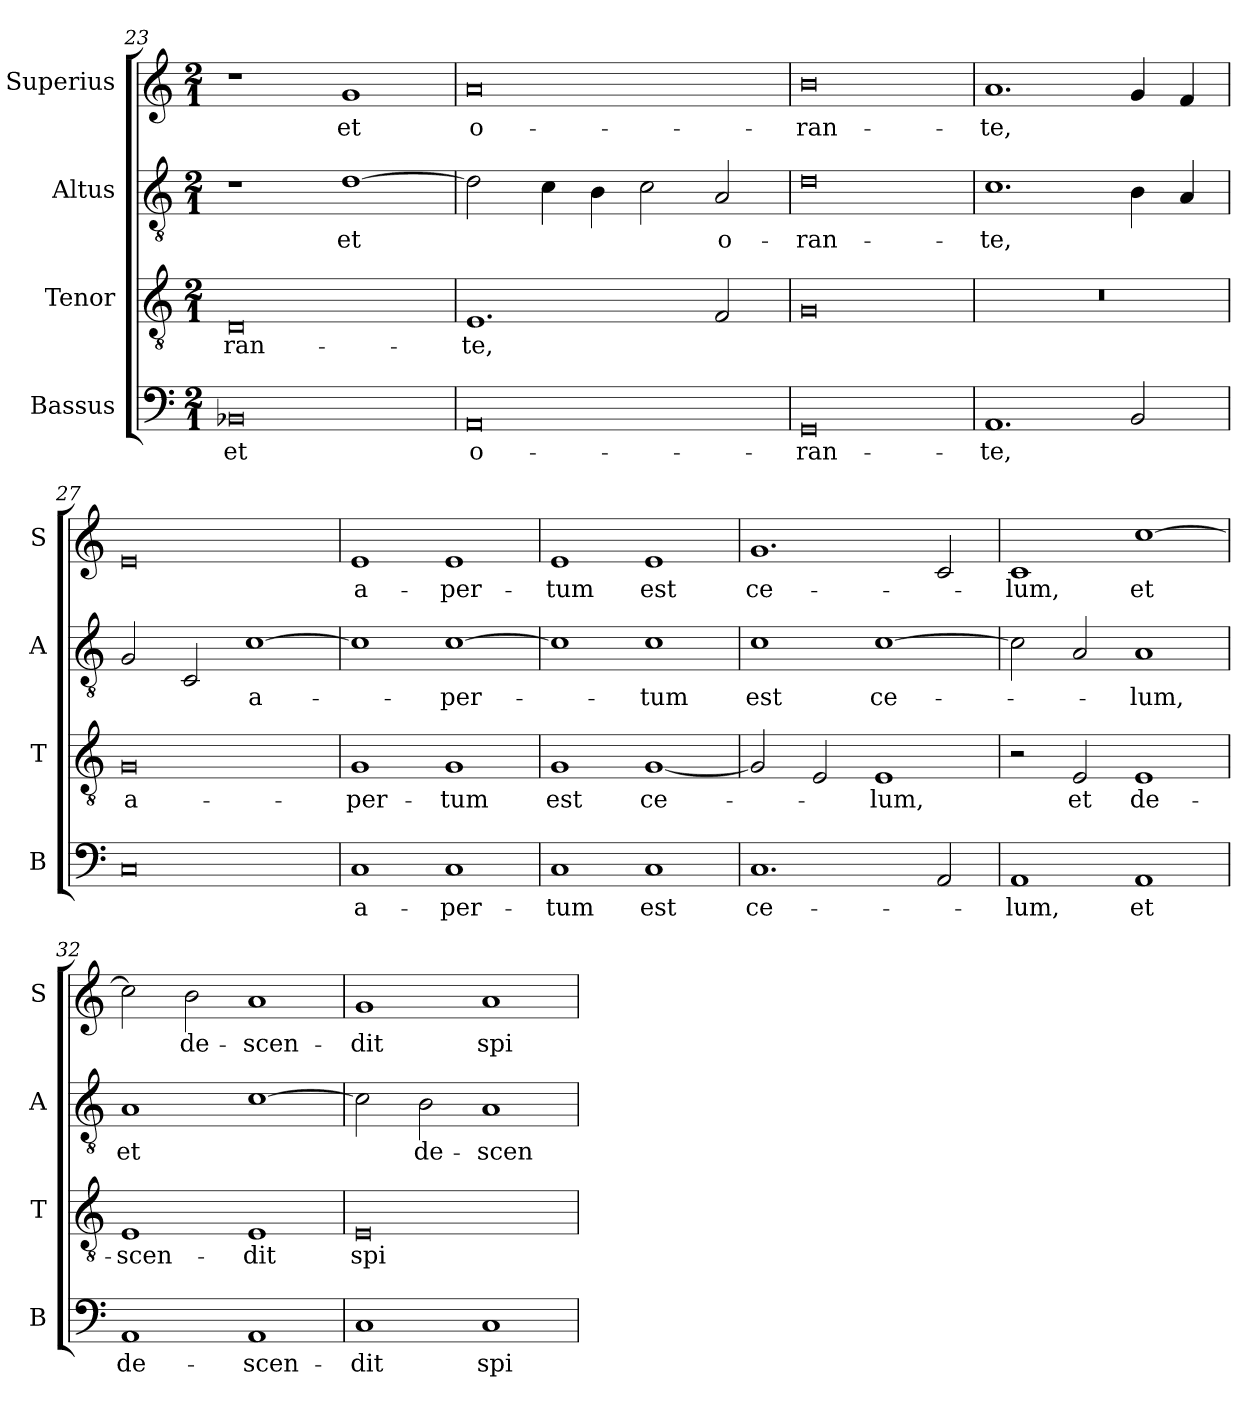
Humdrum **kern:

**kern	**text	**kern	**text	**kern	**text	**kern	**text
*part4	*part4	*part3	*part3	*part2	*part2	*part1	*part1
*staff4	*staff4	*staff3	*staff3	*staff2	*staff2	*staff1	*staff1
*I"Bassus	*	*I"Tenor	*	*I"Altus	*	*I"Superius	*
*I'B	*	*I'T	*	*I'A	*	*I'S	*
*clefF4	*	*clefGv2	*	*clefGv2	*	*clefG2	*
*k[]	*	*k[]	*	*k[]	*	*k[]	*
*M2/1	*	*M2/1	*	*M2/1	*	*M2/1	*
=23	=23	=23	=23	=23	=23	=23	=23
0BB-X	et	0D	-ran-	1r	.	1r	.
.	.	.	.	[1d	et	1g	et
=24	=24	=24	=24	=24	=24	=24	=24
0AA	o-	1.E	-te,	2d\]	.	0a	o-
.	.	.	.	4c\	.	.	.
.	.	.	.	4B\	.	.	.
.	.	.	.	2c\	.	.	.
.	.	2F/	.	2A/	o-	.	.
=25	=25	=25	=25	=25	=25	=25	=25
0GG	-ran-	0G	.	0d	-ran-	0b	-ran-
=26	=26	=26	=26	=26	=26	=26	=26
1.AA	-te,	0r	.	1.c	-te,	1.a	-te,
2BB/	.	.	.	4B\	.	4g/	.
.	.	.	.	4A/	.	4f/	.
=27	=27	=27	=27	=27	=27	=27	=27
0C	.	0G	a-	2G/	.	0e	.
.	.	.	.	2C/	.	.	.
.	.	.	.	[1c	a-	.	.
=28	=28	=28	=28	=28	=28	=28	=28
1C	a-	1G	-per-	1c]	.	1e	a-
1C	-per-	1G	-tum	[1c	-per-	1e	-per-
=29	=29	=29	=29	=29	=29	=29	=29
1C	-tum	1G	est	1c]	.	1e	-tum
1C	est	[1G	ce-	1c	-tum	1e	est
=30	=30	=30	=30	=30	=30	=30	=30
1.C	ce-	2G/]	.	1c	est	1.g	ce-
.	.	2E/	.	.	.	.	.
.	.	1E	-lum,	[1c	ce-	.	.
2AA/	.	.	.	.	.	2c/	.
=31	=31	=31	=31	=31	=31	=31	=31
1AA	-lum,	2r	.	2c\]	.	1c	-lum,
.	.	2E/	et	2A/	.	.	.
1AA	et	1E	de-	1A	-lum,	[1cc	et
=32	=32	=32	=32	=32	=32	=32	=32
1AA	de-	1E	-scen-	1A	et	2cc\]	.
.	.	.	.	.	.	2b\	de-
1AA	-scen-	1E	-dit	[1c	.	1a	-scen-
=33	=33	=33	=33	=33	=33	=33	=33
1C	-dit	0E	spi-	2c\]	.	1g	-dit
.	.	.	.	2B\	de-	.	.
1C	spi-	.	.	1A	-scen-	1a	spi-
=	=	=	=	=	=	=	=
*-	*-	*-	*-	*-	*-	*-	*-
